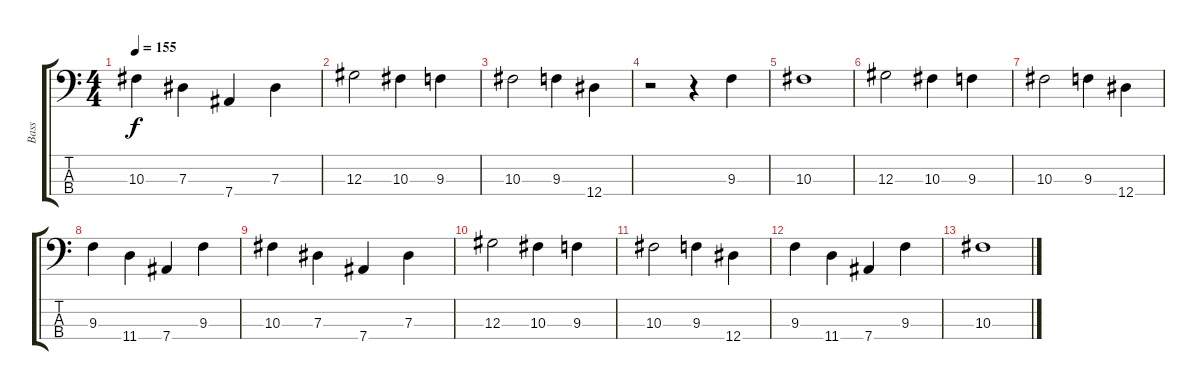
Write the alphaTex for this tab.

\track ("Bass" "Bass") {instrument electricbassfinger}
\staff {score tabs}
\tuning (Gb2 Db2 Ab1 Eb1) {hide}
\ts (4 4)
\tempo 155
\clef f4
\ks c
10.3.4{dy f} 7.3.4 7.4.4 7.3.4 |
12.3.2 10.3.4 9.3.4 |
10.3.2 9.3.4 12.4.4 |
r.2 r.4 9.3.4 |
10.3.1 |
12.3.2 10.3.4 9.3.4 |
10.3.2 9.3.4 12.4.4 |
9.3.4 11.4.4 7.4.4 9.3.4 |
10.3.4 7.3.4 7.4.4 7.3.4 |
12.3.2 10.3.4 9.3.4 |
10.3.2 9.3.4 12.4.4 |
9.3.4 11.4.4 7.4.4 9.3.4 |
10.3.1
